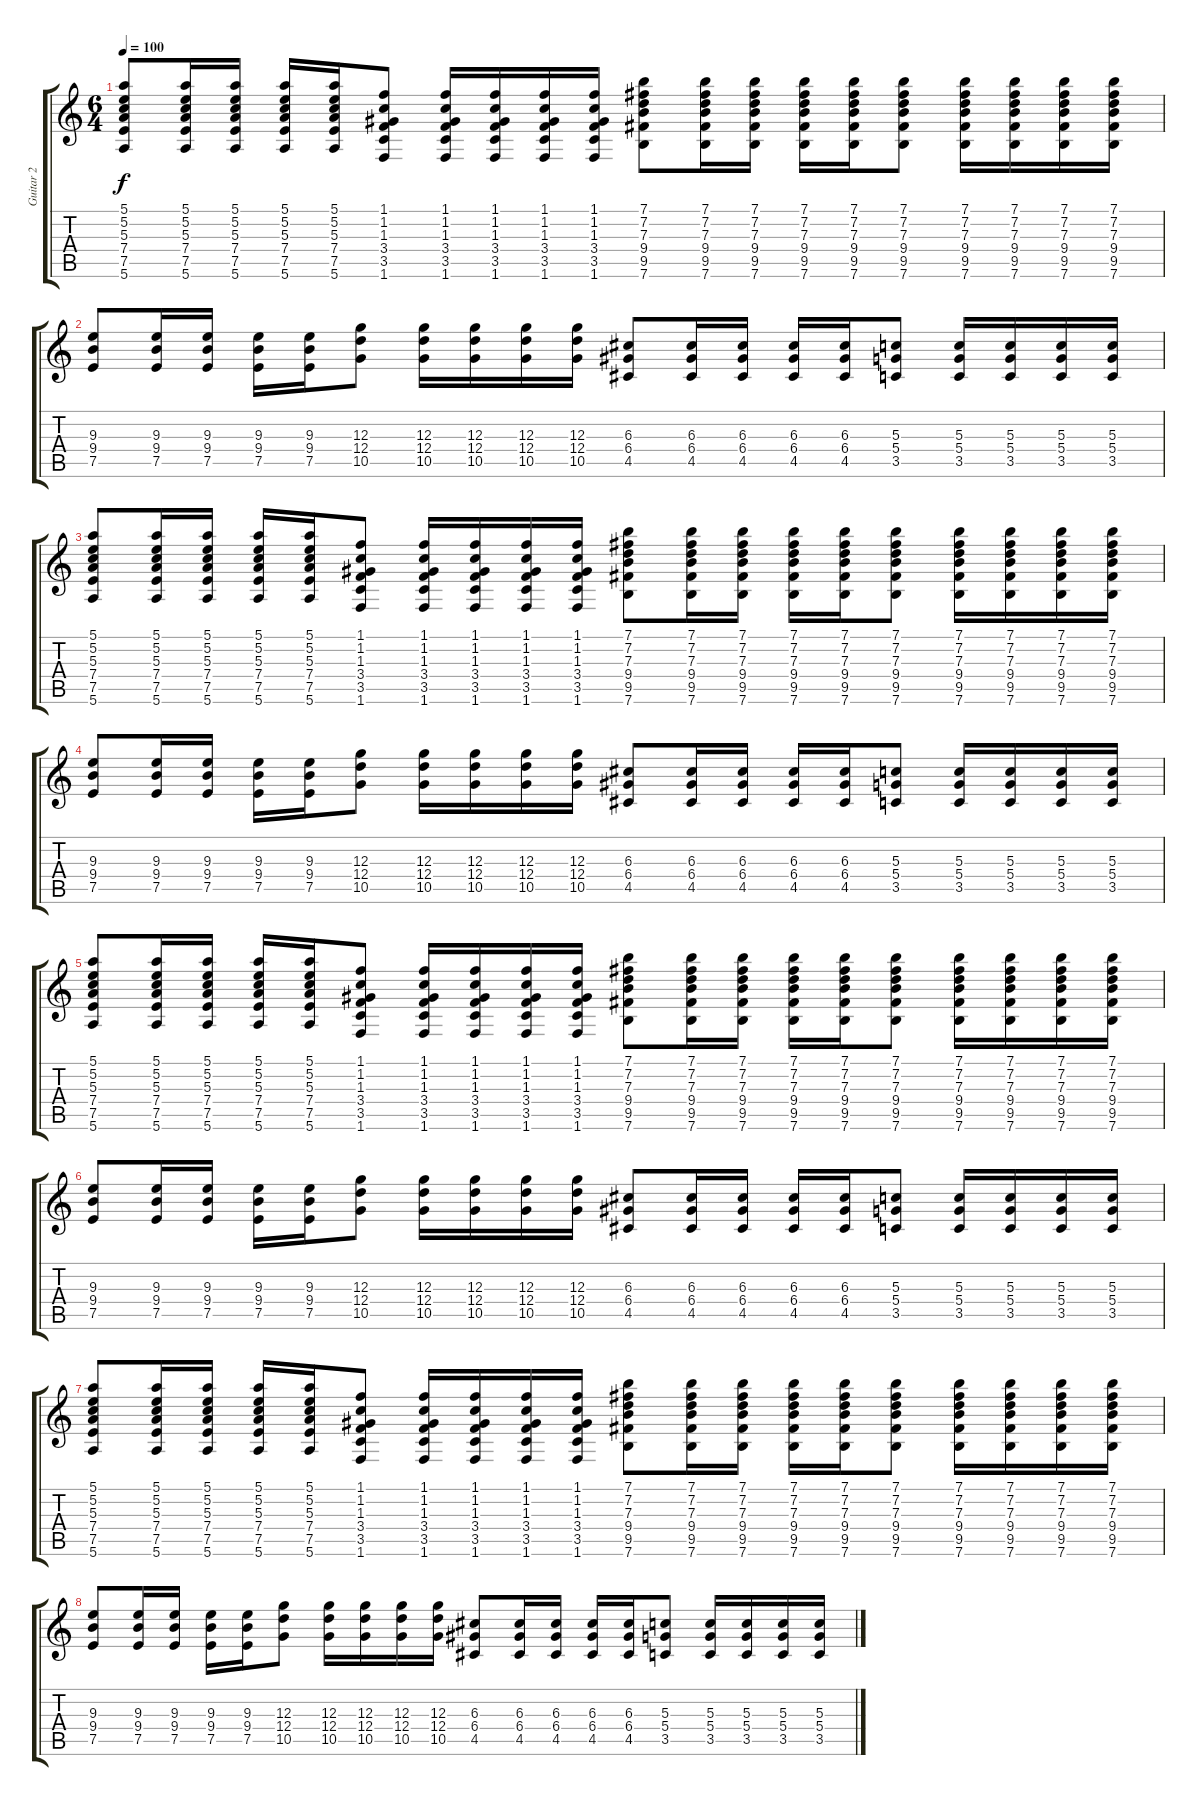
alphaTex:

\track ("Guitar 2" "Guitar 2") {instrument distortionguitar}
\staff {score tabs}
\tuning (E4 B3 G3 D3 A2 E2) {hide}
\ts (6 4)
\tempo 100
\clef g2
\ks c
(5.1 5.2 5.3 7.4 7.5 5.6).8{dy f} (5.1 5.2 5.3 7.4 7.5 5.6).16 (5.1 5.2 5.3 7.4 7.5 5.6).16 (5.1 5.2 5.3 7.4 7.5 5.6).16 (5.1 5.2 5.3 7.4 7.5 5.6).16 (1.1 1.2 1.3 3.4 3.5 1.6).8 (1.1 1.2 1.3 3.4 3.5 1.6).16 (1.1 1.2 1.3 3.4 3.5 1.6).16 (1.1 1.2 1.3 3.4 3.5 1.6).16 (1.1 1.2 1.3 3.4 3.5 1.6).16 (7.1 7.2 7.3 9.4 9.5 7.6).8 (7.1 7.2 7.3 9.4 9.5 7.6).16 (7.1 7.2 7.3 9.4 9.5 7.6).16 (7.1 7.2 7.3 9.4 9.5 7.6).16 (7.1 7.2 7.3 9.4 9.5 7.6).16 (7.1 7.2 7.3 9.4 9.5 7.6).8 (7.1 7.2 7.3 9.4 9.5 7.6).16 (7.1 7.2 7.3 9.4 9.5 7.6).16 (7.1 7.2 7.3 9.4 9.5 7.6).16 (7.1 7.2 7.3 9.4 9.5 7.6).16 |
(9.3 9.4 7.5).8 (9.3 9.4 7.5).16 (9.3 9.4 7.5).16 (9.3 9.4 7.5).16 (9.3 9.4 7.5).16 (12.3 12.4 10.5).8 (12.3 12.4 10.5).16 (12.3 12.4 10.5).16 (12.3 12.4 10.5).16 (12.3 12.4 10.5).16 (6.3 6.4 4.5).8 (6.3 6.4 4.5).16 (6.3 6.4 4.5).16 (6.3 6.4 4.5).16 (6.3 6.4 4.5).16 (5.3 5.4 3.5).8 (5.3 5.4 3.5).16 (5.3 5.4 3.5).16 (5.3 5.4 3.5).16 (5.3 5.4 3.5).16 |
(5.1 5.2 5.3 7.4 7.5 5.6).8 (5.1 5.2 5.3 7.4 7.5 5.6).16 (5.1 5.2 5.3 7.4 7.5 5.6).16 (5.1 5.2 5.3 7.4 7.5 5.6).16 (5.1 5.2 5.3 7.4 7.5 5.6).16 (1.1 1.2 1.3 3.4 3.5 1.6).8 (1.1 1.2 1.3 3.4 3.5 1.6).16 (1.1 1.2 1.3 3.4 3.5 1.6).16 (1.1 1.2 1.3 3.4 3.5 1.6).16 (1.1 1.2 1.3 3.4 3.5 1.6).16 (7.1 7.2 7.3 9.4 9.5 7.6).8 (7.1 7.2 7.3 9.4 9.5 7.6).16 (7.1 7.2 7.3 9.4 9.5 7.6).16 (7.1 7.2 7.3 9.4 9.5 7.6).16 (7.1 7.2 7.3 9.4 9.5 7.6).16 (7.1 7.2 7.3 9.4 9.5 7.6).8 (7.1 7.2 7.3 9.4 9.5 7.6).16 (7.1 7.2 7.3 9.4 9.5 7.6).16 (7.1 7.2 7.3 9.4 9.5 7.6).16 (7.1 7.2 7.3 9.4 9.5 7.6).16 |
(9.3 9.4 7.5).8 (9.3 9.4 7.5).16 (9.3 9.4 7.5).16 (9.3 9.4 7.5).16 (9.3 9.4 7.5).16 (12.3 12.4 10.5).8 (12.3 12.4 10.5).16 (12.3 12.4 10.5).16 (12.3 12.4 10.5).16 (12.3 12.4 10.5).16 (6.3 6.4 4.5).8 (6.3 6.4 4.5).16 (6.3 6.4 4.5).16 (6.3 6.4 4.5).16 (6.3 6.4 4.5).16 (5.3 5.4 3.5).8 (5.3 5.4 3.5).16 (5.3 5.4 3.5).16 (5.3 5.4 3.5).16 (5.3 5.4 3.5).16 |
(5.1 5.2 5.3 7.4 7.5 5.6).8 (5.1 5.2 5.3 7.4 7.5 5.6).16 (5.1 5.2 5.3 7.4 7.5 5.6).16 (5.1 5.2 5.3 7.4 7.5 5.6).16 (5.1 5.2 5.3 7.4 7.5 5.6).16 (1.1 1.2 1.3 3.4 3.5 1.6).8 (1.1 1.2 1.3 3.4 3.5 1.6).16 (1.1 1.2 1.3 3.4 3.5 1.6).16 (1.1 1.2 1.3 3.4 3.5 1.6).16 (1.1 1.2 1.3 3.4 3.5 1.6).16 (7.1 7.2 7.3 9.4 9.5 7.6).8 (7.1 7.2 7.3 9.4 9.5 7.6).16 (7.1 7.2 7.3 9.4 9.5 7.6).16 (7.1 7.2 7.3 9.4 9.5 7.6).16 (7.1 7.2 7.3 9.4 9.5 7.6).16 (7.1 7.2 7.3 9.4 9.5 7.6).8 (7.1 7.2 7.3 9.4 9.5 7.6).16 (7.1 7.2 7.3 9.4 9.5 7.6).16 (7.1 7.2 7.3 9.4 9.5 7.6).16 (7.1 7.2 7.3 9.4 9.5 7.6).16 |
(9.3 9.4 7.5).8 (9.3 9.4 7.5).16 (9.3 9.4 7.5).16 (9.3 9.4 7.5).16 (9.3 9.4 7.5).16 (12.3 12.4 10.5).8 (12.3 12.4 10.5).16 (12.3 12.4 10.5).16 (12.3 12.4 10.5).16 (12.3 12.4 10.5).16 (6.3 6.4 4.5).8 (6.3 6.4 4.5).16 (6.3 6.4 4.5).16 (6.3 6.4 4.5).16 (6.3 6.4 4.5).16 (5.3 5.4 3.5).8 (5.3 5.4 3.5).16 (5.3 5.4 3.5).16 (5.3 5.4 3.5).16 (5.3 5.4 3.5).16 |
(5.1 5.2 5.3 7.4 7.5 5.6).8 (5.1 5.2 5.3 7.4 7.5 5.6).16 (5.1 5.2 5.3 7.4 7.5 5.6).16 (5.1 5.2 5.3 7.4 7.5 5.6).16 (5.1 5.2 5.3 7.4 7.5 5.6).16 (1.1 1.2 1.3 3.4 3.5 1.6).8 (1.1 1.2 1.3 3.4 3.5 1.6).16 (1.1 1.2 1.3 3.4 3.5 1.6).16 (1.1 1.2 1.3 3.4 3.5 1.6).16 (1.1 1.2 1.3 3.4 3.5 1.6).16 (7.1 7.2 7.3 9.4 9.5 7.6).8 (7.1 7.2 7.3 9.4 9.5 7.6).16 (7.1 7.2 7.3 9.4 9.5 7.6).16 (7.1 7.2 7.3 9.4 9.5 7.6).16 (7.1 7.2 7.3 9.4 9.5 7.6).16 (7.1 7.2 7.3 9.4 9.5 7.6).8 (7.1 7.2 7.3 9.4 9.5 7.6).16 (7.1 7.2 7.3 9.4 9.5 7.6).16 (7.1 7.2 7.3 9.4 9.5 7.6).16 (7.1 7.2 7.3 9.4 9.5 7.6).16 |
(9.3 9.4 7.5).8 (9.3 9.4 7.5).16 (9.3 9.4 7.5).16 (9.3 9.4 7.5).16 (9.3 9.4 7.5).16 (12.3 12.4 10.5).8 (12.3 12.4 10.5).16 (12.3 12.4 10.5).16 (12.3 12.4 10.5).16 (12.3 12.4 10.5).16 (6.3 6.4 4.5).8 (6.3 6.4 4.5).16 (6.3 6.4 4.5).16 (6.3 6.4 4.5).16 (6.3 6.4 4.5).16 (5.3 5.4 3.5).8 (5.3 5.4 3.5).16 (5.3 5.4 3.5).16 (5.3 5.4 3.5).16 (5.3 5.4 3.5).16
